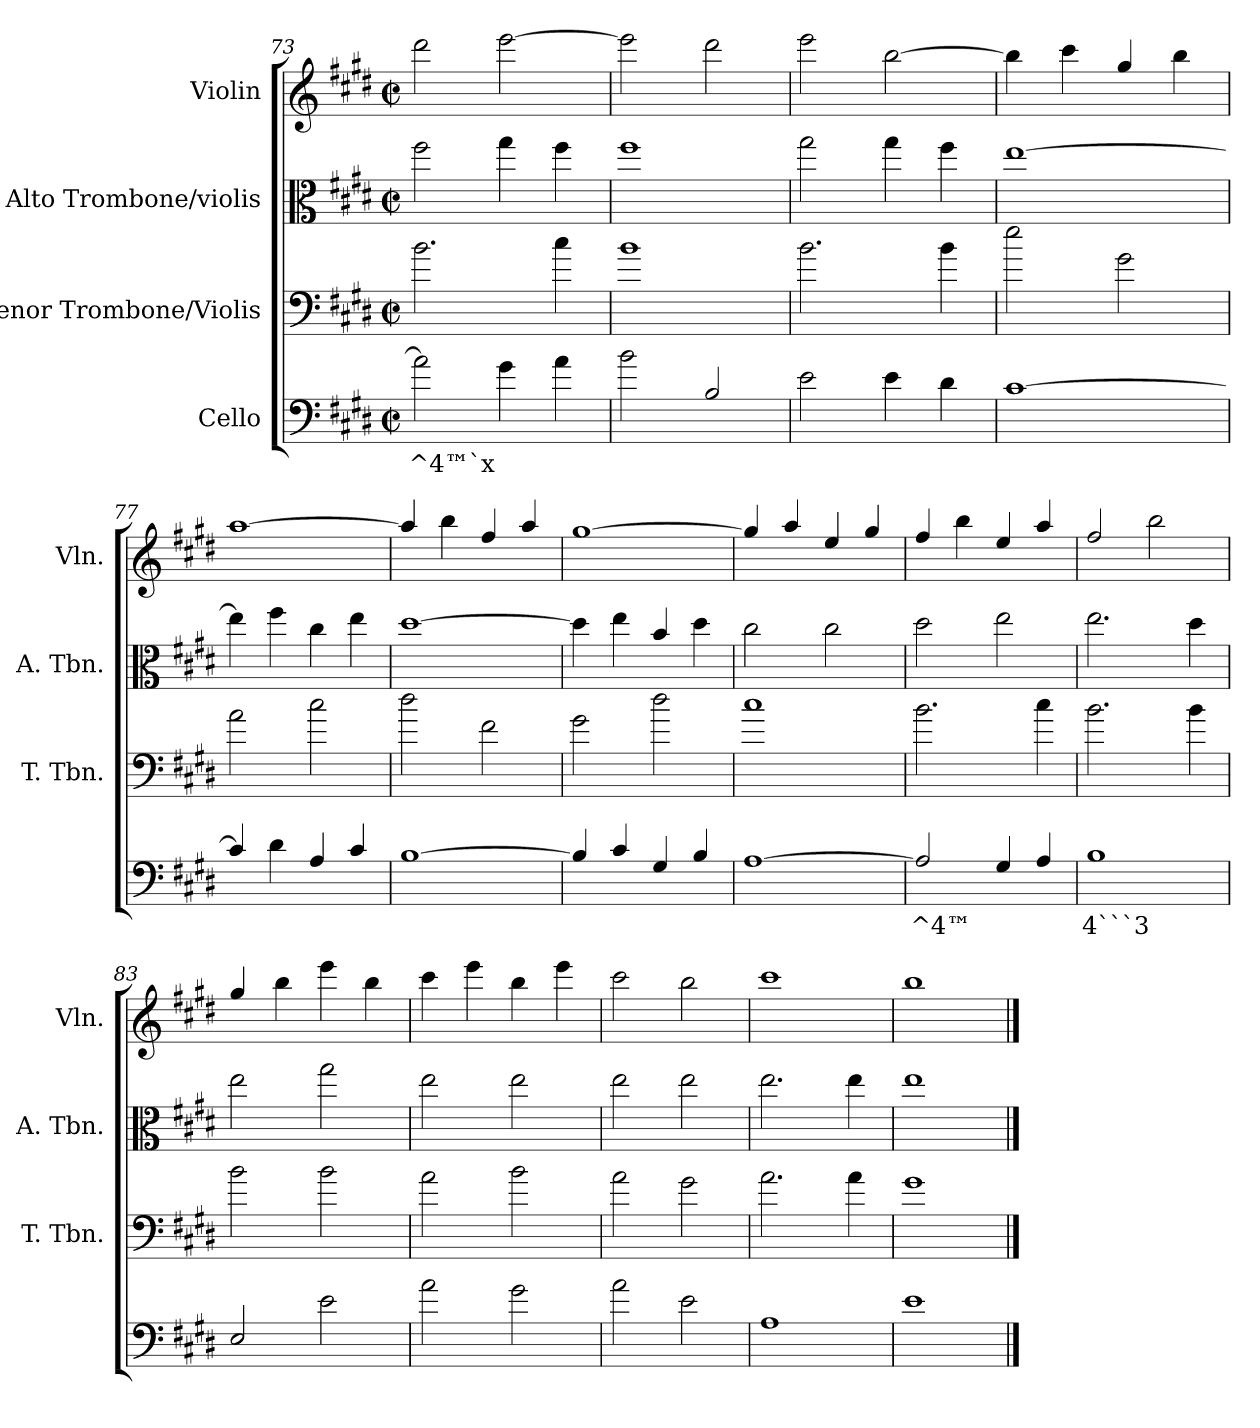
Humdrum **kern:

**kern	**text	**kern	**kern	**kern
*part4	*part4	*part3	*part2	*part1
*staff4	*staff4	*staff3	*staff2	*staff1
*I"Cello	*	*I"Tenor Trombone/Violis	*I"Alto Trombone/violis	*I"Violin
*	*	*I'T. Tbn.	*I'A. Tbn.	*I'Vln.
*clefF4	*	*clefF4	*clefC3	*clefG2
*ITrd7c12	*	*ITrd7c12	*ITrd7c12	*ITrd7c12
*k[f#c#g#d#]	*	*k[f#c#g#d#]	*k[f#c#g#d#]	*k[f#c#g#d#]
*E:	*	*E:	*E:	*E:
*M2/2	*	*M2/2	*M2/2	*M2/2
*met(c|)	*	*met(c|)	*met(c|)	*met(c|)
=73	=73	=73	=73	=73
!	!LO:LY:b	!	!	!
2A\]	^4™`x	2.B\	2f#\	2dd#\
4G#\	.	.	4g#\	[2ee\
4A\	.	4c#\	4f#\	.
=74	=74	=74	=74	=74
2B\	.	1B	1f#	2ee\]
2BB/	.	.	.	2dd#\
!!LO:PB:g=z
=75	=75	=75	=75	=75
2E\	.	2.B\	2g#\	2ee\
4E\	.	.	4g#\	[2b\
4D#\	.	4B\	4f#\	.
=76	=76	=76	=76	=76
[1C#	.	2e\	[1e	4b\]
.	.	.	.	4cc#\
.	.	2G#\	.	4g#/
.	.	.	.	4b\
=77	=77	=77	=77	=77
4C#/]	.	2A\	4e\]	[1a
4D#\	.	.	4f#\	.
4AA/	.	2c#\	4c#\	.
4C#/	.	.	4e\	.
=78	=78	=78	=78	=78
[1BB	.	2d#\	[1d#	4a/]
.	.	.	.	4b\
.	.	2F#\	.	4f#/
.	.	.	.	4a/
=79	=79	=79	=79	=79
4BB/]	.	2G#\	4d#\]	[1g#
4C#/	.	.	4e\	.
4GG#/	.	2d#\	4B/	.
4BB/	.	.	4d#\	.
!!LO:LB:g=z
=80	=80	=80	=80	=80
[1AA	.	1c#	2c#\	4g#/]
.	.	.	.	4a/
.	.	.	2c#\	4e/
.	.	.	.	4g#/
=81	=81	=81	=81	=81
!	!LO:LY:b	!	!	!
2AA/]	^4™	2.B\	2d#\	4f#/
.	.	.	.	4b\
4GG#/	.	.	2e\	4e/
4AA/	.	4c#\	.	4a/
=82	=82	=82	=82	=82
!	!LO:LY:b	!	!	!
1BB	4```3	2.B\	2.e\	2f#/
.	.	.	.	2b\
.	.	4B\	4d#\	.
=83	=83	=83	=83	=83
2EE/	.	2B\	2e\	4g#/
.	.	.	.	4b\
2E\	.	2B\	2g#\	4ee\
.	.	.	.	4b\
=84	=84	=84	=84	=84
2A\	.	2A\	2e\	4cc#\
.	.	.	.	4ee\
2G#\	.	2B\	2e\	4b\
.	.	.	.	4ee\
!!LO:LB:g=z
=85	=85	=85	=85	=85
2A\	.	2A\	2e\	2cc#\
2E\	.	2G#\	2e\	2b\
=86	=86	=86	=86	=86
1AA	.	2.A\	2.e\	1cc#
.	.	4A\	4e\	.
=87	=87	=87	=87	=87
1E	.	1G#	1e	1b
==	==	==	==	==
*-	*-	*-	*-	*-
